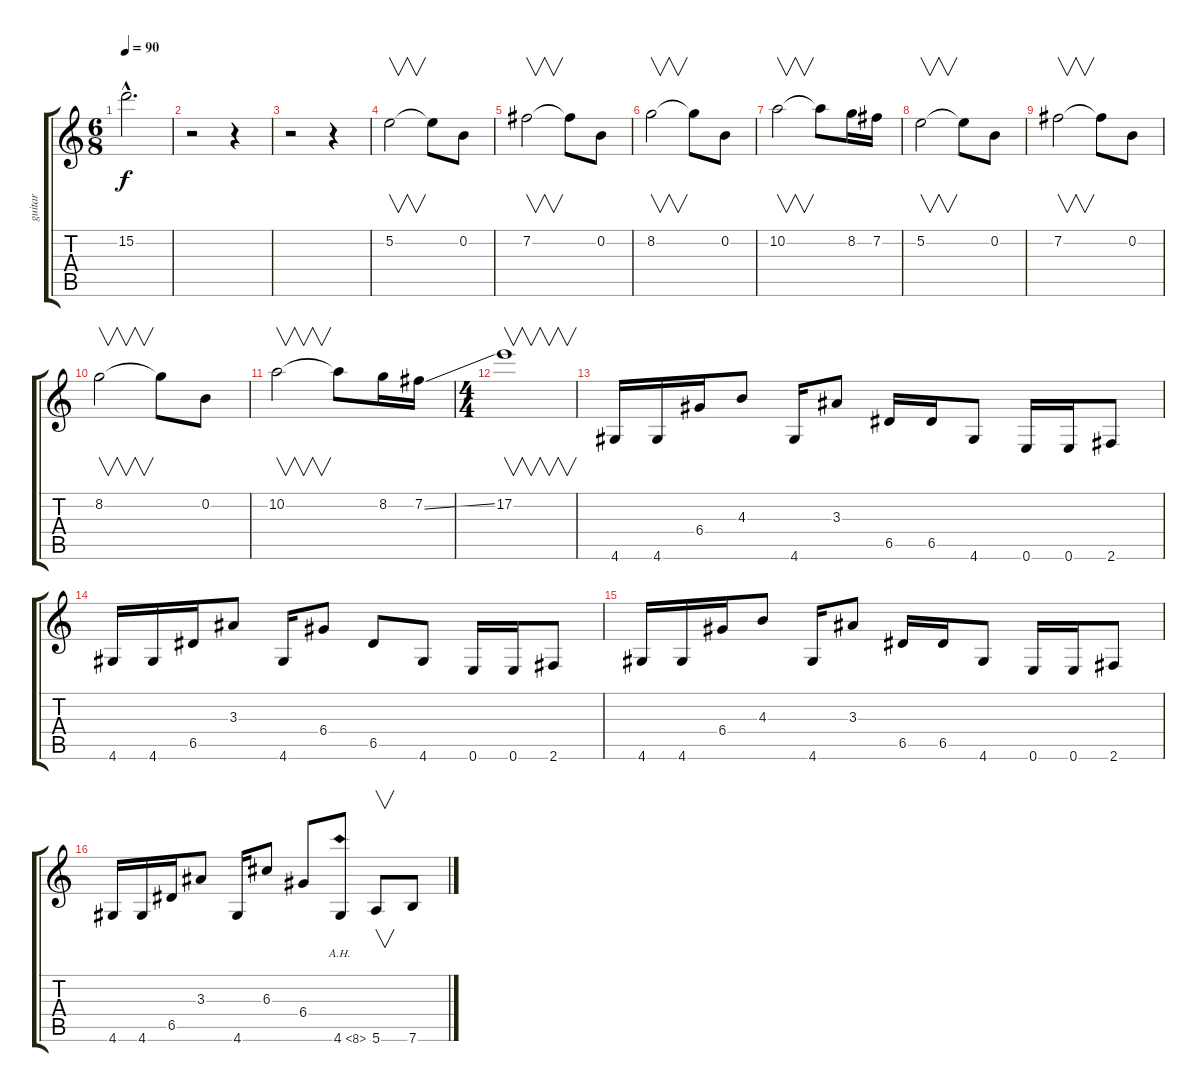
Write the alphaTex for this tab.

\track ("guitar" "guitar") {instrument electricguitarclean}
\staff {score tabs}
\tuning (E4 B3 G3 D3 A2 E2) {hide}
\ts (6 8)
\tempo 90
\clef g2
\ks c
15.2{hac t}.2{d dy f} |
r.2 r.4 |
r.2 r.4 |
5.2.2{v volume 13} 5.2{t}.8 0.2.8 |
7.2.2{v} 7.2{t}.8 0.2.8 |
8.2.2{v} 8.2{t}.8 0.2.8 |
10.2.2{v} 10.2{t}.8 8.2.16 7.2.16 |
5.2.2{v} 5.2{t}.8 0.2.8 |
7.2.2{v} 7.2{t}.8 0.2.8 |
8.2.2{v} 8.2{t}.8 0.2.8 |
10.2.2{v} 10.2{t}.8 8.2.16 7.2{ss}.16 |
\ts (4 4)
17.2.1{v} |
4.6.16 4.6.16 6.4.16 4.3.8 4.6.16 3.3.8 6.5.16 6.5.16 4.6.8 0.6.16 0.6.16 2.6.8 |
4.6.16 4.6.16 6.5.16 3.3.8 4.6.16 6.4.8 6.5.8 4.6.8 0.6.16 0.6.16 2.6.8 |
4.6.16 4.6.16 6.4.16 4.3.8 4.6.16 3.3.8 6.5.16 6.5.16 4.6.8 0.6.16 0.6.16 2.6.8 |
4.6.16 4.6.16 6.5.16 3.3.8 4.6.16 6.3.8 6.4.8 4.6{ah 4}.8 5.6.8{v} 7.6.8
